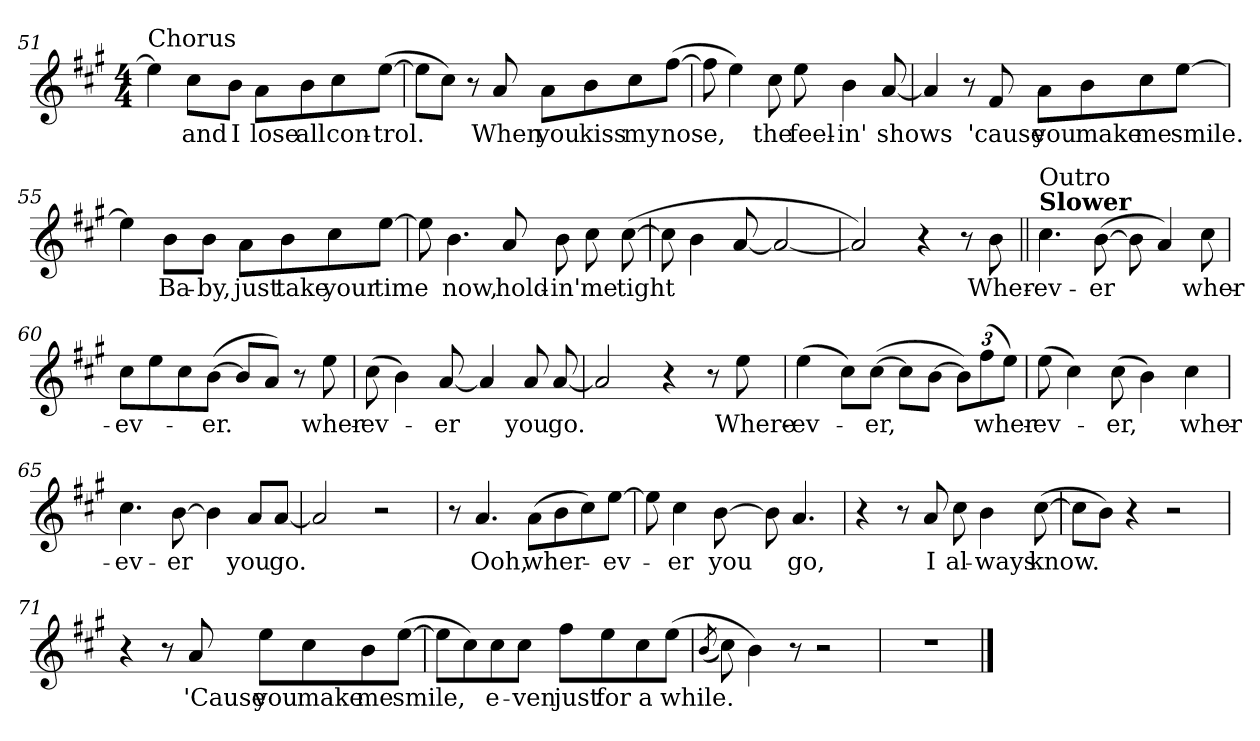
**kern	**text
*part1	*part1
*staff1	*staff1
!!LO:LB:g=z
*clefG2	*
*k[f#c#g#]	*
*A:	*
*M4/4	*
=51	=51
!LO:TX:a:t=Chorus	!
4ee]	.
!	!LO:LY:b
8cc#L	and
!	!LO:LY:b
8bJ	I
!	!LO:LY:b
8aL	lose
!	!LO:LY:b
8b	all
!	!LO:LY:b
8cc#	con-
!	!LO:LY:b
([8eeJ	-trol.
=52	=52
8eeL]	.
8cc#J)	.
8r	.
!	!LO:LY:b
8a	When
!	!LO:LY:b
8aL	you
!	!LO:LY:b
8b	kiss
!	!LO:LY:b
8cc#	my
!	!LO:LY:b
([8ff#J	nose,
=53	=53
8ff#L]	.
4ee)	.
!	!LO:LY:b
8cc#	the
!	!LO:LY:b
8eeL	feel-
!	!LO:LY:b
4b	-in'
!	!LO:LY:b
[8a	shows
=54	=54
4a]	.
8r	.
!	!LO:LY:b
8f#	'cause
!	!LO:LY:b
8aL	you
!	!LO:LY:b
8b	make
!	!LO:LY:b
8cc#	me
!	!LO:LY:b
[8eeJ	smile.
!!LO:LB:g=z
=55	=55
4ee]	.
!	!LO:LY:b
8bL	Ba-
!	!LO:LY:b
8bJ	-by,
!	!LO:LY:b
8aL	just
!	!LO:LY:b
8b	take
!	!LO:LY:b
8cc#	your
!	!LO:LY:b
[8eeJ	time
=56	=56
8eeL]	.
!	!LO:LY:b
4.b	now,
!	!LO:LY:b
8aL	hold-
!	!LO:LY:b
8b	-in'
!	!LO:LY:b
8cc#	me
!	!LO:LY:b
([8cc#J	tight
=57	=57
8cc#L]	.
4b	.
[8a	.
2a_	.
=58	=58
2a])	.
4r	.
8r	.
!	!LO:LY:b
8b	Wher-
!!LO:LB:g=z
=59||	=59||
!LO:TX:a:B:t=Slower	!
!LO:TX:a:t=Outro	!
!	!LO:LY:b
4.cc#	-ev-
!	!LO:LY:b
([8b	-er
8bL]	.
4a)	.
!	!LO:LY:b
8cc#	wher-
=60	=60
!	!LO:LY:b
8cc#L	-ev-
8ee	.
8cc#	.
!	!LO:LY:b
([8bJ	-er.
8bL]	.
8aJ)	.
8r	.
!	!LO:LY:b
8ee	wher-
=61	=61
!	!LO:LY:b
(8cc#L	-ev-
4b)	.
!	!LO:LY:b
[8a	-er
4a]	.
!	!LO:LY:b
8aL	you
!	!LO:LY:b
[8aJ	go.
=62	=62
2a]	.
4r	.
8r	.
!	!LO:LY:b
8ee	Where-
!!LO:LB:g=z
=63	=63
!	!LO:LY:b
(4ee	-ev-
8cc#L)	.
!	!LO:LY:b
([8cc#J	-er,
8cc#L]	.
[8bJ	.
12bL])	.
!	!LO:LY:b
(12ff#	wher-
12eeJ)	.
=64	=64
!	!LO:LY:b
(8eeL	-ev-
4cc#)	.
!	!LO:LY:b
(8cc#	-er,
4b)	.
!	!LO:LY:b
4cc#	wher-
=65	=65
!	!LO:LY:b
4.cc#	-ev-
!	!LO:LY:b
[8b	-er
4b]	.
!	!LO:LY:b
8aL	you
!	!LO:LY:b
[8aJ	go.
=66	=66
2a]	.
2r	.
!!LO:LB:g=z
=67	=67
8r	.
!	!LO:LY:b
4.a	Ooh,
!	!LO:LY:b
(8aL	wher-
8b	.
8cc#)	.
!	!LO:LY:b
[8eeJ	-ev-
=68	=68
8eeL]	.
!	!LO:LY:b
4cc#	-er
!	!LO:LY:b
[8b	you
8bL]	.
!	!LO:LY:b
4.a	go,
=69	=69
4r	.
8r	.
!	!LO:LY:b
8a	I
!	!LO:LY:b
8cc#L	al-
!	!LO:LY:b
4b	-ways
!	!LO:LY:b
([8cc#	know.
=70	=70
8cc#L]	.
8bJ)	.
4r	.
2r	.
!!LO:LB:g=z
=71	=71
4r	.
8r	.
!	!LO:LY:b
8a	'Cause
!	!LO:LY:b
8eeL	you
!	!LO:LY:b
8cc#	make
!	!LO:LY:b
8b	me
!	!LO:LY:b
([8eeJ	smile,
=72	=72
8eeL]	.
8cc#)	.
!	!LO:LY:b
8cc#	e-
!	!LO:LY:b
8cc#J	-ven
!	!LO:LY:b
8ff#L	just
!	!LO:LY:b
8ee	for
!	!LO:LY:b
8cc#	a
!	!LO:LY:b
(8eeJ	while.
=73	=73
(8qb	.
8cc#L)	.
4b)	.
8r	.
2r	.
=74	=74
1r	.
==	==
*-	*-
